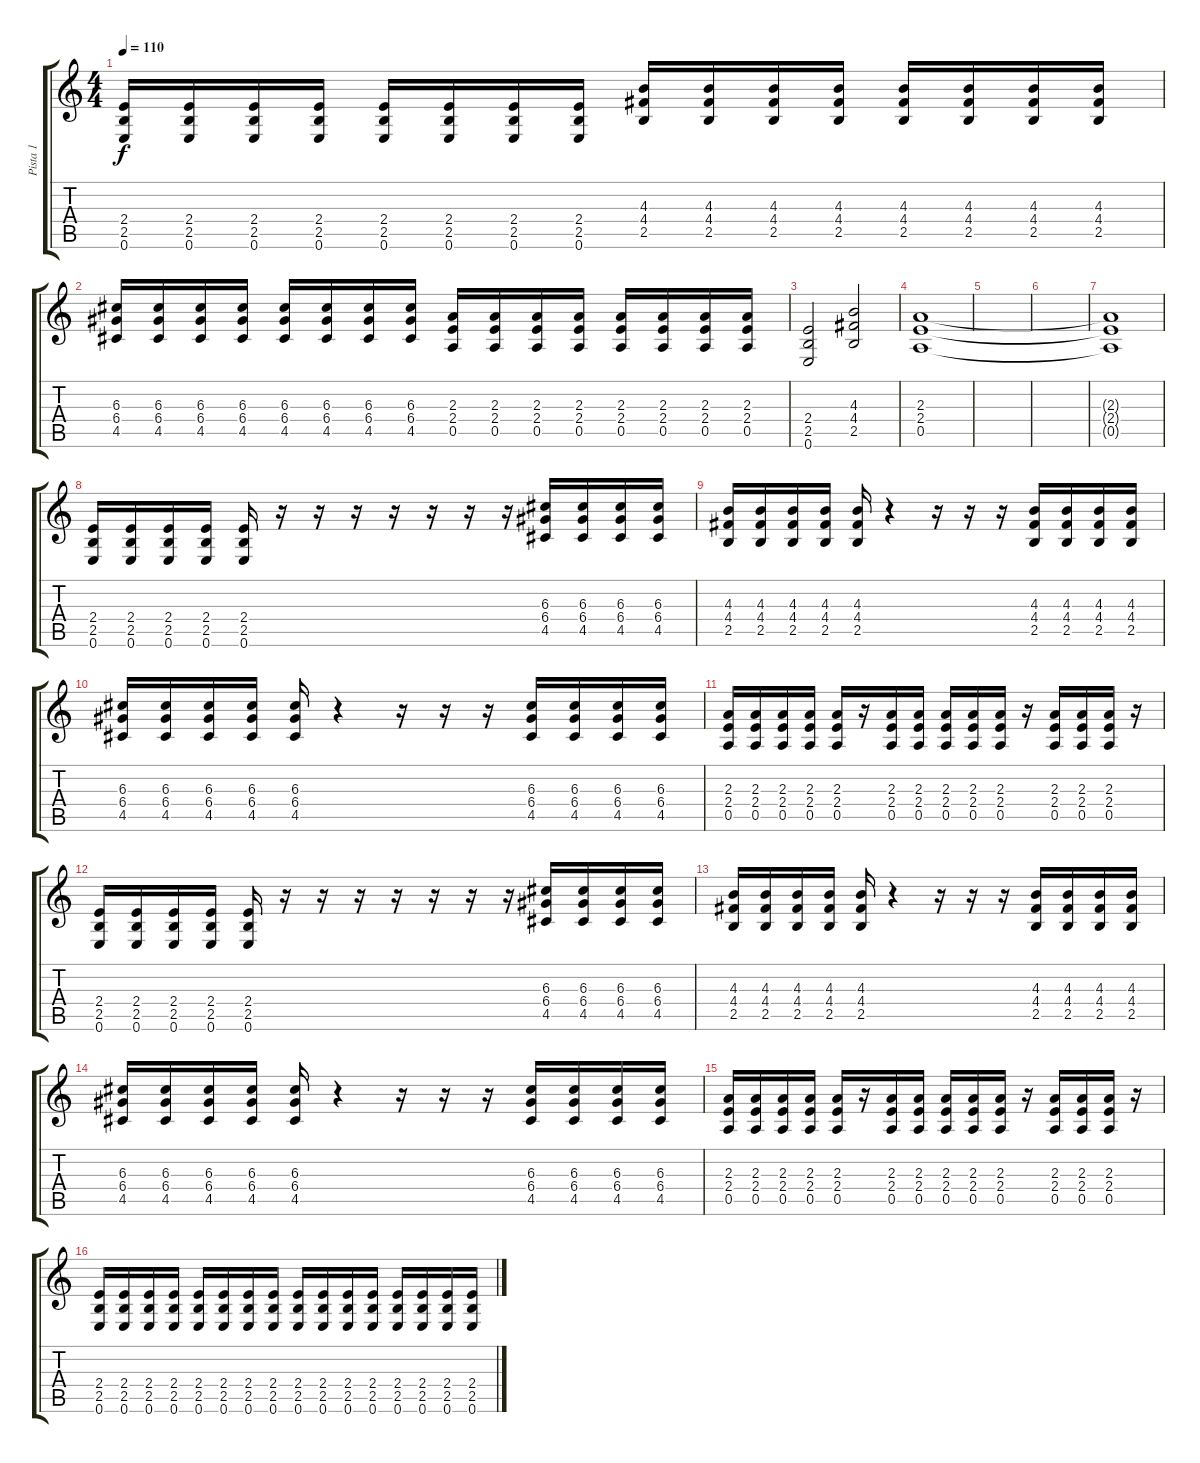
\track ("Pista 1" "Pista 1") {instrument electricguitarclean}
\staff {score tabs}
\tuning (E4 B3 G3 D3 A2 E2) {hide}
\ts (4 4)
\tempo 110
\clef g2
\ks c
(2.4 2.5 0.6).16{dy f} (2.4 2.5 0.6).16 (2.4 2.5 0.6).16 (2.4 2.5 0.6).16 (2.4 2.5 0.6).16 (2.4 2.5 0.6).16 (2.4 2.5 0.6).16 (2.4 2.5 0.6).16 (4.3 4.4 2.5).16 (4.3 4.4 2.5).16 (4.3 4.4 2.5).16 (4.3 4.4 2.5).16 (4.3 4.4 2.5).16 (4.3 4.4 2.5).16 (4.3 4.4 2.5).16 (4.3 4.4 2.5).16 |
(6.3 6.4 4.5).16 (6.3 6.4 4.5).16 (6.3 6.4 4.5).16 (6.3 6.4 4.5).16 (6.3 6.4 4.5).16 (6.3 6.4 4.5).16 (6.3 6.4 4.5).16 (6.3 6.4 4.5).16 (2.3 2.4 0.5).16 (2.3 2.4 0.5).16 (2.3 2.4 0.5).16 (2.3 2.4 0.5).16 (2.3 2.4 0.5).16 (2.3 2.4 0.5).16 (2.3 2.4 0.5).16 (2.3 2.4 0.5).16 |
(2.4 2.5 0.6).2 (4.3 4.4 2.5).2 |
(2.3 2.4 0.5).1 |
|
|
(2.3{t} 2.4{t} 0.5{t}).1 |
(2.4 2.5 0.6).16{instrument electricguitarmuted} (2.4 2.5 0.6).16 (2.4 2.5 0.6).16 (2.4 2.5 0.6).16 (2.4 2.5 0.6).16 r.16 r.16 r.16 r.16 r.16 r.16 r.16 (6.3 6.4 4.5).16 (6.3 6.4 4.5).16 (6.3 6.4 4.5).16 (6.3 6.4 4.5).16 |
(4.3 4.4 2.5).16 (4.3 4.4 2.5).16 (4.3 4.4 2.5).16 (4.3 4.4 2.5).16 (4.3 4.4 2.5).16 r.4 r.16 r.16 r.16 (4.3 4.4 2.5).16 (4.3 4.4 2.5).16 (4.3 4.4 2.5).16 (4.3 4.4 2.5).16 |
(6.3 6.4 4.5).16 (6.3 6.4 4.5).16 (6.3 6.4 4.5).16 (6.3 6.4 4.5).16 (6.3 6.4 4.5).16 r.4 r.16 r.16 r.16 (6.3 6.4 4.5).16 (6.3 6.4 4.5).16 (6.3 6.4 4.5).16 (6.3 6.4 4.5).16 |
(2.3 2.4 0.5).16 (2.3 2.4 0.5).16 (2.3 2.4 0.5).16 (2.3 2.4 0.5).16 (2.3 2.4 0.5).16 r.16 (2.3 2.4 0.5).16 (2.3 2.4 0.5).16 (2.3 2.4 0.5).16 (2.3 2.4 0.5).16 (2.3 2.4 0.5).16 r.16 (2.3 2.4 0.5).16 (2.3 2.4 0.5).16 (2.3 2.4 0.5).16 r.16 |
(2.4 2.5 0.6).16{instrument electricguitarmuted} (2.4 2.5 0.6).16 (2.4 2.5 0.6).16 (2.4 2.5 0.6).16 (2.4 2.5 0.6).16 r.16 r.16 r.16 r.16 r.16 r.16 r.16 (6.3 6.4 4.5).16 (6.3 6.4 4.5).16 (6.3 6.4 4.5).16 (6.3 6.4 4.5).16 |
(4.3 4.4 2.5).16 (4.3 4.4 2.5).16 (4.3 4.4 2.5).16 (4.3 4.4 2.5).16 (4.3 4.4 2.5).16 r.4 r.16 r.16 r.16 (4.3 4.4 2.5).16 (4.3 4.4 2.5).16 (4.3 4.4 2.5).16 (4.3 4.4 2.5).16 |
(6.3 6.4 4.5).16 (6.3 6.4 4.5).16 (6.3 6.4 4.5).16 (6.3 6.4 4.5).16 (6.3 6.4 4.5).16 r.4 r.16 r.16 r.16 (6.3 6.4 4.5).16 (6.3 6.4 4.5).16 (6.3 6.4 4.5).16 (6.3 6.4 4.5).16 |
(2.3 2.4 0.5).16 (2.3 2.4 0.5).16 (2.3 2.4 0.5).16 (2.3 2.4 0.5).16 (2.3 2.4 0.5).16 r.16 (2.3 2.4 0.5).16 (2.3 2.4 0.5).16 (2.3 2.4 0.5).16 (2.3 2.4 0.5).16 (2.3 2.4 0.5).16 r.16 (2.3 2.4 0.5).16 (2.3 2.4 0.5).16 (2.3 2.4 0.5).16 r.16 |
(2.4 2.5 0.6).16{instrument overdrivenguitar} (2.4 2.5 0.6).16 (2.4 2.5 0.6).16 (2.4 2.5 0.6).16 (2.4 2.5 0.6).16 (2.4 2.5 0.6).16 (2.4 2.5 0.6).16 (2.4 2.5 0.6).16 (2.4 2.5 0.6).16 (2.4 2.5 0.6).16 (2.4 2.5 0.6).16 (2.4 2.5 0.6).16 (2.4 2.5 0.6).16 (2.4 2.5 0.6).16 (2.4 2.5 0.6).16 (2.4 2.5 0.6).16
